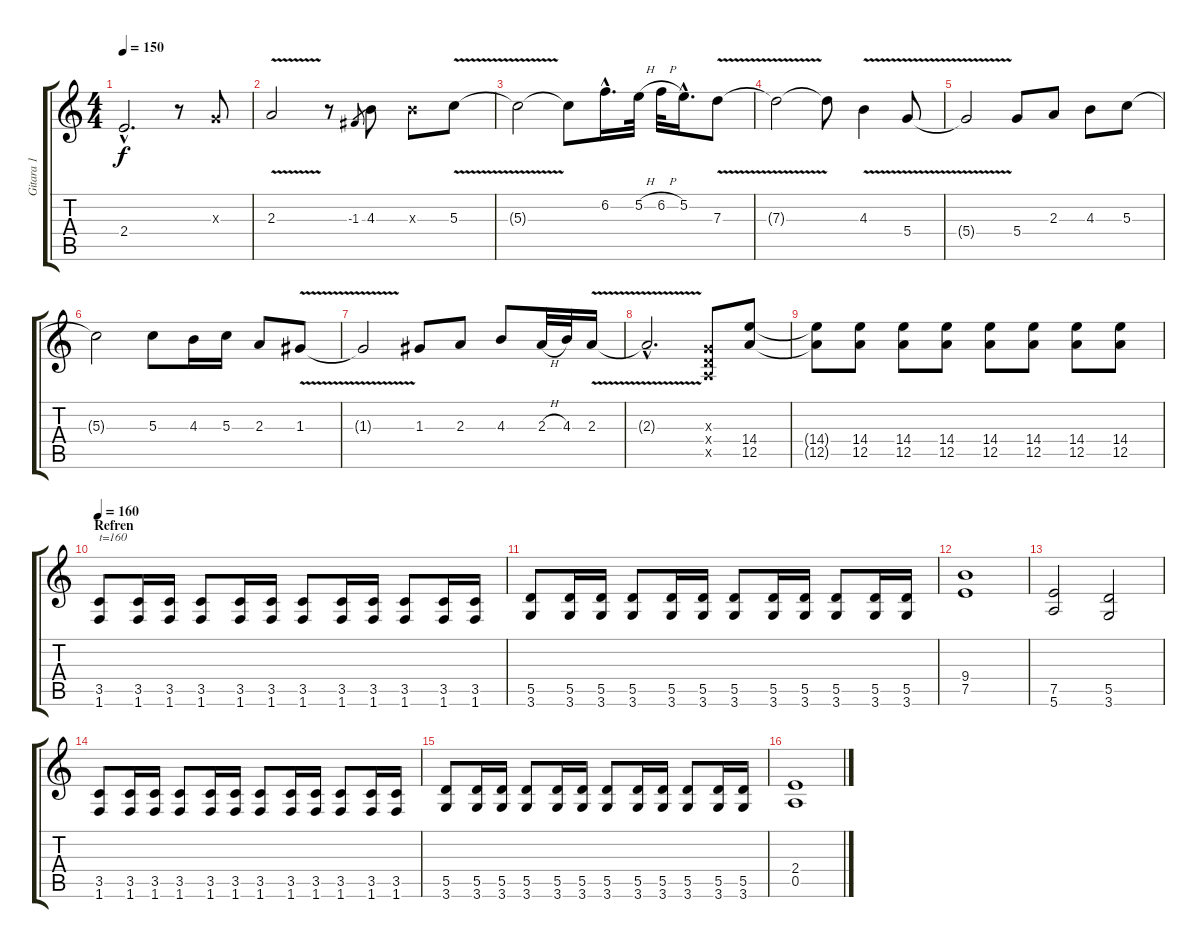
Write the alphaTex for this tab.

\track ("Gitara 1" "Gitara 1") {instrument distortionguitar}
\staff {score tabs}
\tuning (E4 B3 G3 D3 A2 E2) {hide}
\ts (4 4)
\tempo 150
\clef g2
\ks c
2.4{hac t}.2{d dy f} r.8 0.3{x}.8 |
2.3{v}.2 r.8 -1.3.8{gr} 4.3.8 4.3{x}.8 5.3{v}.8 |
5.3{t}.2 5.3{t}.8 6.2{hac}.16{d} 5.2{h}.32 6.2{h}.32 5.2{hac}.16{d} 7.3{v}.8 |
7.3{t}.2 7.3{t}.8 4.3{v}.4 5.4{v}.8 |
5.4{t}.2 5.4.8 2.3.8 4.3.8 5.3.8 |
5.3{t}.2 5.3.8 4.3.16 5.3.16 2.3.8 1.3{v}.8 |
1.3{t}.2 1.3.8 2.3.8 4.3.8 2.3{h}.32 4.3.32 2.3{v}.16 |
2.3{hac t}.2{d} (0.3{x} 0.4{x} 0.5{x}).8 (14.4 12.5).8 |
(14.4{t} 12.5{t}).8 (14.4 12.5).8 (14.4 12.5).8 (14.4 12.5).8 (14.4 12.5).8 (14.4 12.5).8 (14.4 12.5).8 (14.4 12.5).8 |
\section ("" "Refren")
\tempo 160
(3.5 1.6).8{txt "t=160"} (3.5 1.6).16 (3.5 1.6).16 (3.5 1.6).8 (3.5 1.6).16 (3.5 1.6).16 (3.5 1.6).8 (3.5 1.6).16 (3.5 1.6).16 (3.5 1.6).8 (3.5 1.6).16 (3.5 1.6).16 |
(5.5 3.6).8 (5.5 3.6).16 (5.5 3.6).16 (5.5 3.6).8 (5.5 3.6).16 (5.5 3.6).16 (5.5 3.6).8 (5.5 3.6).16 (5.5 3.6).16 (5.5 3.6).8 (5.5 3.6).16 (5.5 3.6).16 |
(9.4 7.5).1 |
(7.5 5.6).2 (5.5 3.6).2 |
(3.5 1.6).8 (3.5 1.6).16 (3.5 1.6).16 (3.5 1.6).8 (3.5 1.6).16 (3.5 1.6).16 (3.5 1.6).8 (3.5 1.6).16 (3.5 1.6).16 (3.5 1.6).8 (3.5 1.6).16 (3.5 1.6).16 |
(5.5 3.6).8 (5.5 3.6).16 (5.5 3.6).16 (5.5 3.6).8 (5.5 3.6).16 (5.5 3.6).16 (5.5 3.6).8 (5.5 3.6).16 (5.5 3.6).16 (5.5 3.6).8 (5.5 3.6).16 (5.5 3.6).16 |
(2.4 0.5).1
